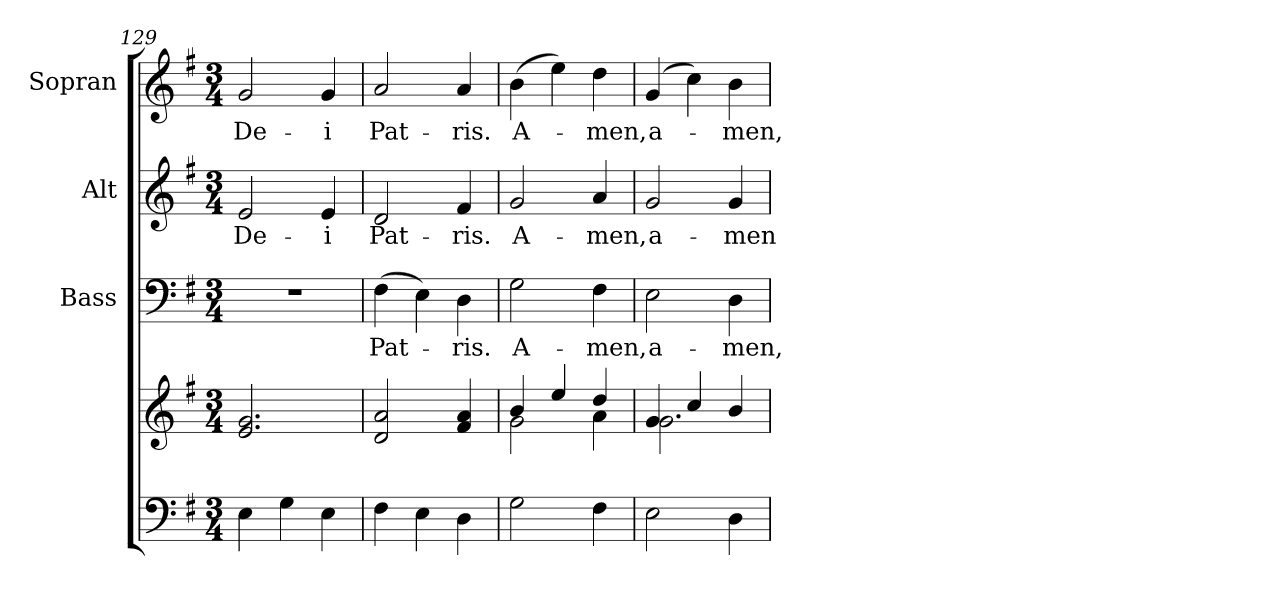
**kern	**kern	**kern	**text	**kern	**text	**kern	**text
*part4	*part4	*part3	*part3	*part2	*part2	*part1	*part1
*staff5	*staff4	*staff3	*staff3	*staff2	*staff2	*staff1	*staff1
*	*	*I"Bass	*	*I"Alt	*	*I"Sopran	*
*	*	*I'B.	*	*I'A.	*	*I'S.	*
*clefF4	*clefG2	*clefF4	*	*clefG2	*	*clefG2	*
*k[f#]	*k[f#]	*k[f#]	*	*k[f#]	*	*k[f#]	*
*G:	*G:	*G:	*	*G:	*	*G:	*
*M3/4	*M3/4	*M3/4	*	*M3/4	*	*M3/4	*
=129	=129	=129	=129	=129	=129	=129	=129
!	!	!	!	!	!LO:LY:b	!	!LO:LY:b
4E\	2.e/ 2.g/	2.r	.	2e/	De-	2g/	De-
4G\	.	.	.	.	.	.	.
!	!	!	!	!	!LO:LY:b	!	!LO:LY:b
4E\	.	.	.	4e/	-i	4g/	-i
=130	=130	=130	=130	=130	=130	=130	=130
!	!	!	!LO:LY:b	!	!LO:LY:b	!	!LO:LY:b
4F#\	2d/ 2a/	(>4F#\	Pat-	2d/	Pat-	2a/	Pat-
4E\	.	4E\)	.	.	.	.	.
!	!	!	!LO:LY:b	!	!LO:LY:b	!	!LO:LY:b
4D\	4f#/ 4a/	4D\	-ris.	4f#/	-ris.	4a/	-ris.
=131	=131	=131	=131	=131	=131	=131	=131
*	*^	*	*	*	*	*	*
!	!	!	!	!LO:LY:b	!	!LO:LY:b	!	!LO:LY:b
2G\	4b/	2g\	2G\	A-	2g/	A-	(>4b\	A-
.	4ee/	.	.	.	.	.	4ee\)	.
!	!	!	!	!LO:LY:b	!	!LO:LY:b	!	!LO:LY:b
4F#\	4dd/	4a\	4F#\	-men,	4a/	-men,	4dd\	-men,
=132	=132	=132	=132	=132	=132	=132	=132	=132
!	!	!	!	!LO:LY:b	!	!LO:LY:b	!	!LO:LY:b
2E\	4g/	2.g\	2E\	a-	2g/	a-	(4g/	a-
.	4cc/	.	.	.	.	.	4cc\)	.
!	!	!	!	!LO:LY:b	!	!LO:LY:b	!	!LO:LY:b
4D\	4b/	.	4D\	-men,	4g/	-men	4b\	-men,
*	*v	*v	*	*	*	*	*	*
=	=	=	=	=	=	=	=
*-	*-	*-	*-	*-	*-	*-	*-
